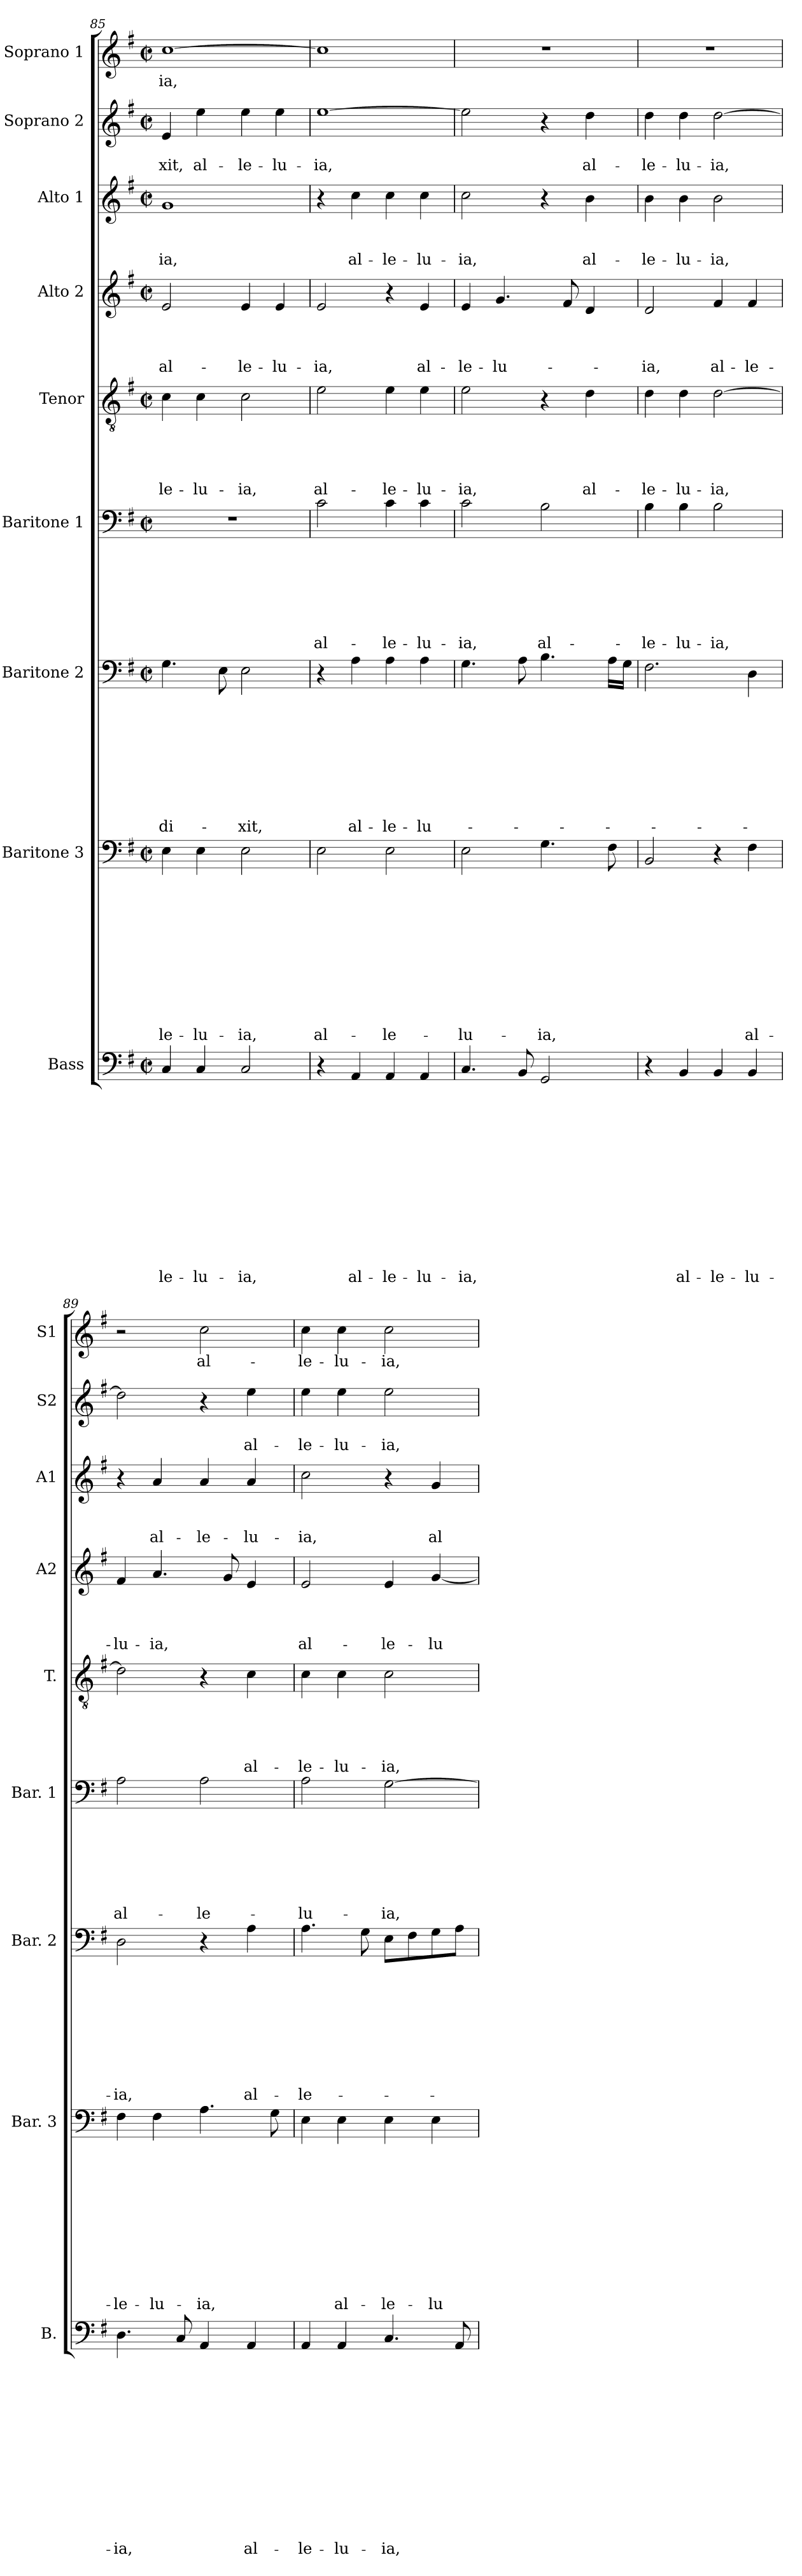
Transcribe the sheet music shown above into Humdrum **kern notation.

**kern	**text	**text	**text	**text	**text	**text	**text	**text	**text	**text	**text	**text	**text	**kern	**text	**text	**text	**text	**text	**text	**text	**text	**text	**text	**text	**kern	**text	**text	**text	**text	**text	**text	**text	**text	**text	**kern	**text	**text	**text	**text	**text	**text	**text	**kern	**text	**text	**text	**text	**text	**kern	**text	**text	**text	**text	**kern	**text	**text	**text	**kern	**text	**text	**kern	**text
*part9	*part9	*part9	*part9	*part9	*part9	*part9	*part9	*part9	*part9	*part9	*part9	*part9	*part9	*part8	*part8	*part8	*part8	*part8	*part8	*part8	*part8	*part8	*part8	*part8	*part8	*part7	*part7	*part7	*part7	*part7	*part7	*part7	*part7	*part7	*part7	*part6	*part6	*part6	*part6	*part6	*part6	*part6	*part6	*part5	*part5	*part5	*part5	*part5	*part5	*part4	*part4	*part4	*part4	*part4	*part3	*part3	*part3	*part3	*part2	*part2	*part2	*part1	*part1
*staff9	*staff9	*staff9	*staff9	*staff9	*staff9	*staff9	*staff9	*staff9	*staff9	*staff9	*staff9	*staff9	*staff9	*staff8	*staff8	*staff8	*staff8	*staff8	*staff8	*staff8	*staff8	*staff8	*staff8	*staff8	*staff8	*staff7	*staff7	*staff7	*staff7	*staff7	*staff7	*staff7	*staff7	*staff7	*staff7	*staff6	*staff6	*staff6	*staff6	*staff6	*staff6	*staff6	*staff6	*staff5	*staff5	*staff5	*staff5	*staff5	*staff5	*staff4	*staff4	*staff4	*staff4	*staff4	*staff3	*staff3	*staff3	*staff3	*staff2	*staff2	*staff2	*staff1	*staff1
*I"Bass	*	*	*	*	*	*	*	*	*	*	*	*	*	*I"Baritone 3	*	*	*	*	*	*	*	*	*	*	*	*I"Baritone 2	*	*	*	*	*	*	*	*	*	*I"Baritone 1	*	*	*	*	*	*	*	*I"Tenor	*	*	*	*	*	*I"Alto 2	*	*	*	*	*I"Alto 1	*	*	*	*I"Soprano 2	*	*	*I"Soprano 1	*
*I'B.	*	*	*	*	*	*	*	*	*	*	*	*	*	*I'Bar. 3	*	*	*	*	*	*	*	*	*	*	*	*I'Bar. 2	*	*	*	*	*	*	*	*	*	*I'Bar. 1	*	*	*	*	*	*	*	*I'T.	*	*	*	*	*	*I'A2	*	*	*	*	*I'A1	*	*	*	*I'S2	*	*	*I'S1	*
*clefF4	*	*	*	*	*	*	*	*	*	*	*	*	*	*clefF4	*	*	*	*	*	*	*	*	*	*	*	*clefF4	*	*	*	*	*	*	*	*	*	*clefF4	*	*	*	*	*	*	*	*clefGv2	*	*	*	*	*	*clefG2	*	*	*	*	*clefG2	*	*	*	*clefG2	*	*	*clefG2	*
*k[f#]	*	*	*	*	*	*	*	*	*	*	*	*	*	*k[f#]	*	*	*	*	*	*	*	*	*	*	*	*k[f#]	*	*	*	*	*	*	*	*	*	*k[f#]	*	*	*	*	*	*	*	*k[f#]	*	*	*	*	*	*k[f#]	*	*	*	*	*k[f#]	*	*	*	*k[f#]	*	*	*k[f#]	*
*G:	*	*	*	*	*	*	*	*	*	*	*	*	*	*G:	*	*	*	*	*	*	*	*	*	*	*	*G:	*	*	*	*	*	*	*	*	*	*G:	*	*	*	*	*	*	*	*G:	*	*	*	*	*	*G:	*	*	*	*	*G:	*	*	*	*G:	*	*	*G:	*
*M2/2	*	*	*	*	*	*	*	*	*	*	*	*	*	*M2/2	*	*	*	*	*	*	*	*	*	*	*	*M2/2	*	*	*	*	*	*	*	*	*	*M2/2	*	*	*	*	*	*	*	*M2/2	*	*	*	*	*	*M2/2	*	*	*	*	*M2/2	*	*	*	*M2/2	*	*	*M2/2	*
*met(c|)	*	*	*	*	*	*	*	*	*	*	*	*	*	*met(c|)	*	*	*	*	*	*	*	*	*	*	*	*met(c|)	*	*	*	*	*	*	*	*	*	*met(c|)	*	*	*	*	*	*	*	*met(c|)	*	*	*	*	*	*met(c|)	*	*	*	*	*met(c|)	*	*	*	*met(c|)	*	*	*met(c|)	*
=85	=85	=85	=85	=85	=85	=85	=85	=85	=85	=85	=85	=85	=85	=85	=85	=85	=85	=85	=85	=85	=85	=85	=85	=85	=85	=85	=85	=85	=85	=85	=85	=85	=85	=85	=85	=85	=85	=85	=85	=85	=85	=85	=85	=85	=85	=85	=85	=85	=85	=85	=85	=85	=85	=85	=85	=85	=85	=85	=85	=85	=85	=85	=85
!	!	!	!	!	!	!	!	!	!	!	!	!	!LO:LY:b	!	!	!	!	!	!	!	!	!	!	!	!LO:LY:b	!	!	!	!	!	!	!	!	!	!LO:LY:b	!	!	!	!	!	!	!	!	!	!	!	!	!	!LO:LY:b	!	!	!	!	!LO:LY:b	!	!	!	!LO:LY:b	!	!	!LO:LY:b	!	!LO:LY:b
4C/	.	.	.	.	.	.	.	.	.	.	.	.	-le-	4E\	.	.	.	.	.	.	.	.	.	.	-le-	4.G\	.	.	.	.	.	.	.	.	di-	1r	.	.	.	.	.	.	.	4c\	.	.	.	.	-le-	2e/	.	.	.	al-	1g	.	.	-ia,	4e/	.	-xit,	[<1cc	-ia,
!	!	!	!	!	!	!	!	!	!	!	!	!	!LO:LY:b	!	!	!	!	!	!	!	!	!	!	!	!LO:LY:b	!	!	!	!	!	!	!	!	!	!	!	!	!	!	!	!	!	!	!	!	!	!	!	!LO:LY:b	!	!	!	!	!	!	!	!	!	!	!	!LO:LY:b	!	!
4C/	.	.	.	.	.	.	.	.	.	.	.	.	-lu-	4E\	.	.	.	.	.	.	.	.	.	.	-lu-	.	.	.	.	.	.	.	.	.	.	.	.	.	.	.	.	.	.	4c\	.	.	.	.	-lu-	.	.	.	.	.	.	.	.	.	4ee\	.	al-	.	.
.	.	.	.	.	.	.	.	.	.	.	.	.	.	.	.	.	.	.	.	.	.	.	.	.	.	8E\	.	.	.	.	.	.	.	.	.	.	.	.	.	.	.	.	.	.	.	.	.	.	.	.	.	.	.	.	.	.	.	.	.	.	.	.	.
!	!	!	!	!	!	!	!	!	!	!	!	!	!LO:LY:b	!	!	!	!	!	!	!	!	!	!	!	!LO:LY:b	!	!	!	!	!	!	!	!	!	!LO:LY:b	!	!	!	!	!	!	!	!	!	!	!	!	!	!LO:LY:b	!	!	!	!	!LO:LY:b	!	!	!	!	!	!	!LO:LY:b	!	!
2C/	.	.	.	.	.	.	.	.	.	.	.	.	-ia,	2E\	.	.	.	.	.	.	.	.	.	.	-ia,	2E\	.	.	.	.	.	.	.	.	-xit,	.	.	.	.	.	.	.	.	2c\	.	.	.	.	-ia,	4e/	.	.	.	-le-	.	.	.	.	4ee\	.	-le-	.	.
!	!	!	!	!	!	!	!	!	!	!	!	!	!	!	!	!	!	!	!	!	!	!	!	!	!	!	!	!	!	!	!	!	!	!	!	!	!	!	!	!	!	!	!	!	!	!	!	!	!	!	!	!	!	!LO:LY:b	!	!	!	!	!	!	!LO:LY:b	!	!
.	.	.	.	.	.	.	.	.	.	.	.	.	.	.	.	.	.	.	.	.	.	.	.	.	.	.	.	.	.	.	.	.	.	.	.	.	.	.	.	.	.	.	.	.	.	.	.	.	.	4e/	.	.	.	-lu-	.	.	.	.	4ee\	.	-lu-	.	.
!!LO:LB:g=z
=86	=86	=86	=86	=86	=86	=86	=86	=86	=86	=86	=86	=86	=86	=86	=86	=86	=86	=86	=86	=86	=86	=86	=86	=86	=86	=86	=86	=86	=86	=86	=86	=86	=86	=86	=86	=86	=86	=86	=86	=86	=86	=86	=86	=86	=86	=86	=86	=86	=86	=86	=86	=86	=86	=86	=86	=86	=86	=86	=86	=86	=86	=86	=86
!	!	!	!	!	!	!	!	!	!	!	!	!	!	!	!	!	!	!	!	!	!	!	!	!	!LO:LY:b	!	!	!	!	!	!	!	!	!	!	!	!	!	!	!	!	!	!LO:LY:b	!	!	!	!	!	!LO:LY:b	!	!	!	!	!LO:LY:b	!	!	!	!	!	!	!LO:LY:b	!	!
4r	.	.	.	.	.	.	.	.	.	.	.	.	.	2E\	.	.	.	.	.	.	.	.	.	.	al-	4r	.	.	.	.	.	.	.	.	.	2c\	.	.	.	.	.	.	al-	2e\	.	.	.	.	al-	2e/	.	.	.	-ia,	4r	.	.	.	[>1ee	.	-ia,	1cc]	.
!	!	!	!	!	!	!	!	!	!	!	!	!	!LO:LY:b	!	!	!	!	!	!	!	!	!	!	!	!	!	!	!	!	!	!	!	!	!	!LO:LY:b	!	!	!	!	!	!	!	!	!	!	!	!	!	!	!	!	!	!	!	!	!	!	!LO:LY:b	!	!	!	!	!
4AA/	.	.	.	.	.	.	.	.	.	.	.	.	al-	.	.	.	.	.	.	.	.	.	.	.	.	4A\	.	.	.	.	.	.	.	.	al-	.	.	.	.	.	.	.	.	.	.	.	.	.	.	.	.	.	.	.	4cc\	.	.	al-	.	.	.	.	.
!	!	!	!	!	!	!	!	!	!	!	!	!	!LO:LY:b	!	!	!	!	!	!	!	!	!	!	!	!LO:LY:b	!	!	!	!	!	!	!	!	!	!LO:LY:b	!	!	!	!	!	!	!	!LO:LY:b	!	!	!	!	!	!LO:LY:b	!	!	!	!	!	!	!	!	!LO:LY:b	!	!	!	!	!
4AA/	.	.	.	.	.	.	.	.	.	.	.	.	-le-	2E\	.	.	.	.	.	.	.	.	.	.	-le-	4A\	.	.	.	.	.	.	.	.	-le-	4c\	.	.	.	.	.	.	-le-	4e\	.	.	.	.	-le-	4r	.	.	.	.	4cc\	.	.	-le-	.	.	.	.	.
!	!	!	!	!	!	!	!	!	!	!	!	!	!LO:LY:b	!	!	!	!	!	!	!	!	!	!	!	!	!	!	!	!	!	!	!	!	!	!LO:LY:b	!	!	!	!	!	!	!	!LO:LY:b	!	!	!	!	!	!LO:LY:b	!	!	!	!	!LO:LY:b	!	!	!	!LO:LY:b	!	!	!	!	!
4AA/	.	.	.	.	.	.	.	.	.	.	.	.	-lu-	.	.	.	.	.	.	.	.	.	.	.	.	4A\	.	.	.	.	.	.	.	.	-lu-	4c\	.	.	.	.	.	.	-lu-	4e\	.	.	.	.	-lu-	4e/	.	.	.	al-	4cc\	.	.	-lu-	.	.	.	.	.
=87	=87	=87	=87	=87	=87	=87	=87	=87	=87	=87	=87	=87	=87	=87	=87	=87	=87	=87	=87	=87	=87	=87	=87	=87	=87	=87	=87	=87	=87	=87	=87	=87	=87	=87	=87	=87	=87	=87	=87	=87	=87	=87	=87	=87	=87	=87	=87	=87	=87	=87	=87	=87	=87	=87	=87	=87	=87	=87	=87	=87	=87	=87	=87
!	!	!	!	!	!	!	!	!	!	!	!	!	!LO:LY:b	!	!	!	!	!	!	!	!	!	!	!	!LO:LY:b	!	!	!	!	!	!	!	!	!	!	!	!	!	!	!	!	!	!LO:LY:b	!	!	!	!	!	!LO:LY:b	!	!	!	!	!LO:LY:b	!	!	!	!LO:LY:b	!	!	!	!	!
4.C/	.	.	.	.	.	.	.	.	.	.	.	.	-ia,	2E\	.	.	.	.	.	.	.	.	.	.	-lu-	4.G\	.	.	.	.	.	.	.	.	.	2c\	.	.	.	.	.	.	-ia,	2e\	.	.	.	.	-ia,	4e/	.	.	.	-le-	2cc\	.	.	-ia,	2ee\]	.	.	1r	.
!	!	!	!	!	!	!	!	!	!	!	!	!	!	!	!	!	!	!	!	!	!	!	!	!	!	!	!	!	!	!	!	!	!	!	!	!	!	!	!	!	!	!	!	!	!	!	!	!	!	!	!	!	!	!LO:LY:b	!	!	!	!	!	!	!	!	!
.	.	.	.	.	.	.	.	.	.	.	.	.	.	.	.	.	.	.	.	.	.	.	.	.	.	.	.	.	.	.	.	.	.	.	.	.	.	.	.	.	.	.	.	.	.	.	.	.	.	4.g/	.	.	.	-lu-	.	.	.	.	.	.	.	.	.
8BB/	.	.	.	.	.	.	.	.	.	.	.	.	.	.	.	.	.	.	.	.	.	.	.	.	.	8A\	.	.	.	.	.	.	.	.	.	.	.	.	.	.	.	.	.	.	.	.	.	.	.	.	.	.	.	.	.	.	.	.	.	.	.	.	.
!	!	!	!	!	!	!	!	!	!	!	!	!	!	!	!	!	!	!	!	!	!	!	!	!	!LO:LY:b	!	!	!	!	!	!	!	!	!	!	!	!	!	!	!	!	!	!LO:LY:b	!	!	!	!	!	!	!	!	!	!	!	!	!	!	!	!	!	!	!	!
2GG/	.	.	.	.	.	.	.	.	.	.	.	.	.	4.G\	.	.	.	.	.	.	.	.	.	.	-ia,	4.B\	.	.	.	.	.	.	.	.	.	2B\	.	.	.	.	.	.	al-	4r	.	.	.	.	.	.	.	.	.	.	4r	.	.	.	4r	.	.	.	.
.	.	.	.	.	.	.	.	.	.	.	.	.	.	.	.	.	.	.	.	.	.	.	.	.	.	.	.	.	.	.	.	.	.	.	.	.	.	.	.	.	.	.	.	.	.	.	.	.	.	8f#/	.	.	.	.	.	.	.	.	.	.	.	.	.
!	!	!	!	!	!	!	!	!	!	!	!	!	!	!	!	!	!	!	!	!	!	!	!	!	!	!	!	!	!	!	!	!	!	!	!	!	!	!	!	!	!	!	!	!	!	!	!	!	!LO:LY:b	!	!	!	!	!	!	!	!	!LO:LY:b	!	!	!LO:LY:b	!	!
.	.	.	.	.	.	.	.	.	.	.	.	.	.	.	.	.	.	.	.	.	.	.	.	.	.	.	.	.	.	.	.	.	.	.	.	.	.	.	.	.	.	.	.	4d\	.	.	.	.	al-	4d/	.	.	.	.	4b\	.	.	al-	4dd\	.	al-	.	.
.	.	.	.	.	.	.	.	.	.	.	.	.	.	8F#\	.	.	.	.	.	.	.	.	.	.	.	16A\LL	.	.	.	.	.	.	.	.	.	.	.	.	.	.	.	.	.	.	.	.	.	.	.	.	.	.	.	.	.	.	.	.	.	.	.	.	.
.	.	.	.	.	.	.	.	.	.	.	.	.	.	.	.	.	.	.	.	.	.	.	.	.	.	16G\JJ	.	.	.	.	.	.	.	.	.	.	.	.	.	.	.	.	.	.	.	.	.	.	.	.	.	.	.	.	.	.	.	.	.	.	.	.	.
=88	=88	=88	=88	=88	=88	=88	=88	=88	=88	=88	=88	=88	=88	=88	=88	=88	=88	=88	=88	=88	=88	=88	=88	=88	=88	=88	=88	=88	=88	=88	=88	=88	=88	=88	=88	=88	=88	=88	=88	=88	=88	=88	=88	=88	=88	=88	=88	=88	=88	=88	=88	=88	=88	=88	=88	=88	=88	=88	=88	=88	=88	=88	=88
!	!	!	!	!	!	!	!	!	!	!	!	!	!	!	!	!	!	!	!	!	!	!	!	!	!	!	!	!	!	!	!	!	!	!	!	!	!	!	!	!	!	!	!LO:LY:b	!	!	!	!	!	!LO:LY:b	!	!	!	!	!LO:LY:b	!	!	!	!LO:LY:b	!	!	!LO:LY:b	!	!
4r	.	.	.	.	.	.	.	.	.	.	.	.	.	2BB/	.	.	.	.	.	.	.	.	.	.	.	2.F#\	.	.	.	.	.	.	.	.	.	4B\	.	.	.	.	.	.	-le-	4d\	.	.	.	.	-le-	2d/	.	.	.	-ia,	4b\	.	.	-le-	4dd\	.	-le-	1r	.
!	!	!	!	!	!	!	!	!	!	!	!	!	!LO:LY:b	!	!	!	!	!	!	!	!	!	!	!	!	!	!	!	!	!	!	!	!	!	!	!	!	!	!	!	!	!	!LO:LY:b	!	!	!	!	!	!LO:LY:b	!	!	!	!	!	!	!	!	!LO:LY:b	!	!	!LO:LY:b	!	!
4BB/	.	.	.	.	.	.	.	.	.	.	.	.	al-	.	.	.	.	.	.	.	.	.	.	.	.	.	.	.	.	.	.	.	.	.	.	4B\	.	.	.	.	.	.	-lu-	4d\	.	.	.	.	-lu-	.	.	.	.	.	4b\	.	.	-lu-	4dd\	.	-lu-	.	.
!	!	!	!	!	!	!	!	!	!	!	!	!	!LO:LY:b	!	!	!	!	!	!	!	!	!	!	!	!	!	!	!	!	!	!	!	!	!	!	!	!	!	!	!	!	!	!LO:LY:b	!	!	!	!	!	!LO:LY:b	!	!	!	!	!LO:LY:b	!	!	!	!LO:LY:b	!	!	!LO:LY:b	!	!
4BB/	.	.	.	.	.	.	.	.	.	.	.	.	-le-	4r	.	.	.	.	.	.	.	.	.	.	.	.	.	.	.	.	.	.	.	.	.	2B\	.	.	.	.	.	.	-ia,	[>2d\	.	.	.	.	-ia,	4f#/	.	.	.	al-	2b\	.	.	-ia,	[>2dd\	.	-ia,	.	.
!	!	!	!	!	!	!	!	!	!	!	!	!	!LO:LY:b	!	!	!	!	!	!	!	!	!	!	!	!LO:LY:b	!	!	!	!	!	!	!	!	!	!	!	!	!	!	!	!	!	!	!	!	!	!	!	!	!	!	!	!	!LO:LY:b	!	!	!	!	!	!	!	!	!
4BB/	.	.	.	.	.	.	.	.	.	.	.	.	-lu-	4F#\	.	.	.	.	.	.	.	.	.	.	al-	4D\	.	.	.	.	.	.	.	.	.	.	.	.	.	.	.	.	.	.	.	.	.	.	.	4f#/	.	.	.	-le-	.	.	.	.	.	.	.	.	.
=89	=89	=89	=89	=89	=89	=89	=89	=89	=89	=89	=89	=89	=89	=89	=89	=89	=89	=89	=89	=89	=89	=89	=89	=89	=89	=89	=89	=89	=89	=89	=89	=89	=89	=89	=89	=89	=89	=89	=89	=89	=89	=89	=89	=89	=89	=89	=89	=89	=89	=89	=89	=89	=89	=89	=89	=89	=89	=89	=89	=89	=89	=89	=89
!	!	!	!	!	!	!	!	!	!	!	!	!	!LO:LY:b	!	!	!	!	!	!	!	!	!	!	!	!LO:LY:b	!	!	!	!	!	!	!	!	!	!LO:LY:b	!	!	!	!	!	!	!	!LO:LY:b	!	!	!	!	!	!	!	!	!	!	!LO:LY:b	!	!	!	!	!	!	!	!	!
4.D\	.	.	.	.	.	.	.	.	.	.	.	.	-ia,	4F#\	.	.	.	.	.	.	.	.	.	.	-le-	2D\	.	.	.	.	.	.	.	.	-ia,	2A\	.	.	.	.	.	.	al-	2d\]	.	.	.	.	.	4f#/	.	.	.	-lu-	4r	.	.	.	2dd\]	.	.	2r	.
!	!	!	!	!	!	!	!	!	!	!	!	!	!	!	!	!	!	!	!	!	!	!	!	!	!LO:LY:b	!	!	!	!	!	!	!	!	!	!	!	!	!	!	!	!	!	!	!	!	!	!	!	!	!	!	!	!	!LO:LY:b	!	!	!	!LO:LY:b	!	!	!	!	!
.	.	.	.	.	.	.	.	.	.	.	.	.	.	4F#\	.	.	.	.	.	.	.	.	.	.	-lu-	.	.	.	.	.	.	.	.	.	.	.	.	.	.	.	.	.	.	.	.	.	.	.	.	4.a/	.	.	.	-ia,	4a/	.	.	al-	.	.	.	.	.
8C/	.	.	.	.	.	.	.	.	.	.	.	.	.	.	.	.	.	.	.	.	.	.	.	.	.	.	.	.	.	.	.	.	.	.	.	.	.	.	.	.	.	.	.	.	.	.	.	.	.	.	.	.	.	.	.	.	.	.	.	.	.	.	.
!	!	!	!	!	!	!	!	!	!	!	!	!	!	!	!	!	!	!	!	!	!	!	!	!	!LO:LY:b	!	!	!	!	!	!	!	!	!	!	!	!	!	!	!	!	!	!LO:LY:b	!	!	!	!	!	!	!	!	!	!	!	!	!	!	!LO:LY:b	!	!	!	!	!LO:LY:b
4AA/	.	.	.	.	.	.	.	.	.	.	.	.	.	4.A\	.	.	.	.	.	.	.	.	.	.	-ia,	4r	.	.	.	.	.	.	.	.	.	2A\	.	.	.	.	.	.	-le-	4r	.	.	.	.	.	.	.	.	.	.	4a/	.	.	-le-	4r	.	.	2cc\	al-
.	.	.	.	.	.	.	.	.	.	.	.	.	.	.	.	.	.	.	.	.	.	.	.	.	.	.	.	.	.	.	.	.	.	.	.	.	.	.	.	.	.	.	.	.	.	.	.	.	.	8g/	.	.	.	.	.	.	.	.	.	.	.	.	.
!	!	!	!	!	!	!	!	!	!	!	!	!	!LO:LY:b	!	!	!	!	!	!	!	!	!	!	!	!	!	!	!	!	!	!	!	!	!	!LO:LY:b	!	!	!	!	!	!	!	!	!	!	!	!	!	!LO:LY:b	!	!	!	!	!	!	!	!	!LO:LY:b	!	!	!LO:LY:b	!	!
4AA/	.	.	.	.	.	.	.	.	.	.	.	.	al-	.	.	.	.	.	.	.	.	.	.	.	.	4A\	.	.	.	.	.	.	.	.	al-	.	.	.	.	.	.	.	.	4c\	.	.	.	.	al-	4e/	.	.	.	.	4a/	.	.	-lu-	4ee\	.	al-	.	.
.	.	.	.	.	.	.	.	.	.	.	.	.	.	8G\	.	.	.	.	.	.	.	.	.	.	.	.	.	.	.	.	.	.	.	.	.	.	.	.	.	.	.	.	.	.	.	.	.	.	.	.	.	.	.	.	.	.	.	.	.	.	.	.	.
=90	=90	=90	=90	=90	=90	=90	=90	=90	=90	=90	=90	=90	=90	=90	=90	=90	=90	=90	=90	=90	=90	=90	=90	=90	=90	=90	=90	=90	=90	=90	=90	=90	=90	=90	=90	=90	=90	=90	=90	=90	=90	=90	=90	=90	=90	=90	=90	=90	=90	=90	=90	=90	=90	=90	=90	=90	=90	=90	=90	=90	=90	=90	=90
!	!	!	!	!	!	!	!	!	!	!	!	!	!LO:LY:b	!	!	!	!	!	!	!	!	!	!	!	!	!	!	!	!	!	!	!	!	!	!LO:LY:b	!	!	!	!	!	!	!	!LO:LY:b	!	!	!	!	!	!LO:LY:b	!	!	!	!	!LO:LY:b	!	!	!	!LO:LY:b	!	!	!LO:LY:b	!	!LO:LY:b
4AA/	.	.	.	.	.	.	.	.	.	.	.	.	-le-	4E\	.	.	.	.	.	.	.	.	.	.	.	4.A\	.	.	.	.	.	.	.	.	-le-	2A\	.	.	.	.	.	.	-lu-	4c\	.	.	.	.	-le-	2e/	.	.	.	al-	2cc\	.	.	-ia,	4ee\	.	-le-	4cc\	-le-
!	!	!	!	!	!	!	!	!	!	!	!	!	!LO:LY:b	!	!	!	!	!	!	!	!	!	!	!	!LO:LY:b	!	!	!	!	!	!	!	!	!	!	!	!	!	!	!	!	!	!	!	!	!	!	!	!LO:LY:b	!	!	!	!	!	!	!	!	!	!	!	!LO:LY:b	!	!LO:LY:b
4AA/	.	.	.	.	.	.	.	.	.	.	.	.	-lu-	4E\	.	.	.	.	.	.	.	.	.	.	al-	.	.	.	.	.	.	.	.	.	.	.	.	.	.	.	.	.	.	4c\	.	.	.	.	-lu-	.	.	.	.	.	.	.	.	.	4ee\	.	-lu-	4cc\	-lu-
.	.	.	.	.	.	.	.	.	.	.	.	.	.	.	.	.	.	.	.	.	.	.	.	.	.	8G\	.	.	.	.	.	.	.	.	.	.	.	.	.	.	.	.	.	.	.	.	.	.	.	.	.	.	.	.	.	.	.	.	.	.	.	.	.
!	!	!	!	!	!	!	!	!	!	!	!	!	!LO:LY:b	!	!	!	!	!	!	!	!	!	!	!	!LO:LY:b	!	!	!	!	!	!	!	!	!	!	!	!	!	!	!	!	!	!LO:LY:b	!	!	!	!	!	!LO:LY:b	!	!	!	!	!LO:LY:b	!	!	!	!	!	!	!LO:LY:b	!	!LO:LY:b
4.C/	.	.	.	.	.	.	.	.	.	.	.	.	-ia,	4E\	.	.	.	.	.	.	.	.	.	.	-le-	8E\L	.	.	.	.	.	.	.	.	.	[>2G\	.	.	.	.	.	.	-ia,	2c\	.	.	.	.	-ia,	4e/	.	.	.	-le-	4r	.	.	.	2ee\	.	-ia,	2cc\	-ia,
.	.	.	.	.	.	.	.	.	.	.	.	.	.	.	.	.	.	.	.	.	.	.	.	.	.	8F#\	.	.	.	.	.	.	.	.	.	.	.	.	.	.	.	.	.	.	.	.	.	.	.	.	.	.	.	.	.	.	.	.	.	.	.	.	.
!	!	!	!	!	!	!	!	!	!	!	!	!	!	!	!	!	!	!	!	!	!	!	!	!	!LO:LY:b	!	!	!	!	!	!	!	!	!	!	!	!	!	!	!	!	!	!	!	!	!	!	!	!	!	!	!	!	!LO:LY:b	!	!	!	!LO:LY:b	!	!	!	!	!
.	.	.	.	.	.	.	.	.	.	.	.	.	.	4E\	.	.	.	.	.	.	.	.	.	.	-lu-	8G\	.	.	.	.	.	.	.	.	.	.	.	.	.	.	.	.	.	.	.	.	.	.	.	[<4g/	.	.	.	-lu-	4g/	.	.	al-	.	.	.	.	.
8AA/	.	.	.	.	.	.	.	.	.	.	.	.	.	.	.	.	.	.	.	.	.	.	.	.	.	8A\J	.	.	.	.	.	.	.	.	.	.	.	.	.	.	.	.	.	.	.	.	.	.	.	.	.	.	.	.	.	.	.	.	.	.	.	.	.
=	=	=	=	=	=	=	=	=	=	=	=	=	=	=	=	=	=	=	=	=	=	=	=	=	=	=	=	=	=	=	=	=	=	=	=	=	=	=	=	=	=	=	=	=	=	=	=	=	=	=	=	=	=	=	=	=	=	=	=	=	=	=	=
*-	*-	*-	*-	*-	*-	*-	*-	*-	*-	*-	*-	*-	*-	*-	*-	*-	*-	*-	*-	*-	*-	*-	*-	*-	*-	*-	*-	*-	*-	*-	*-	*-	*-	*-	*-	*-	*-	*-	*-	*-	*-	*-	*-	*-	*-	*-	*-	*-	*-	*-	*-	*-	*-	*-	*-	*-	*-	*-	*-	*-	*-	*-	*-
